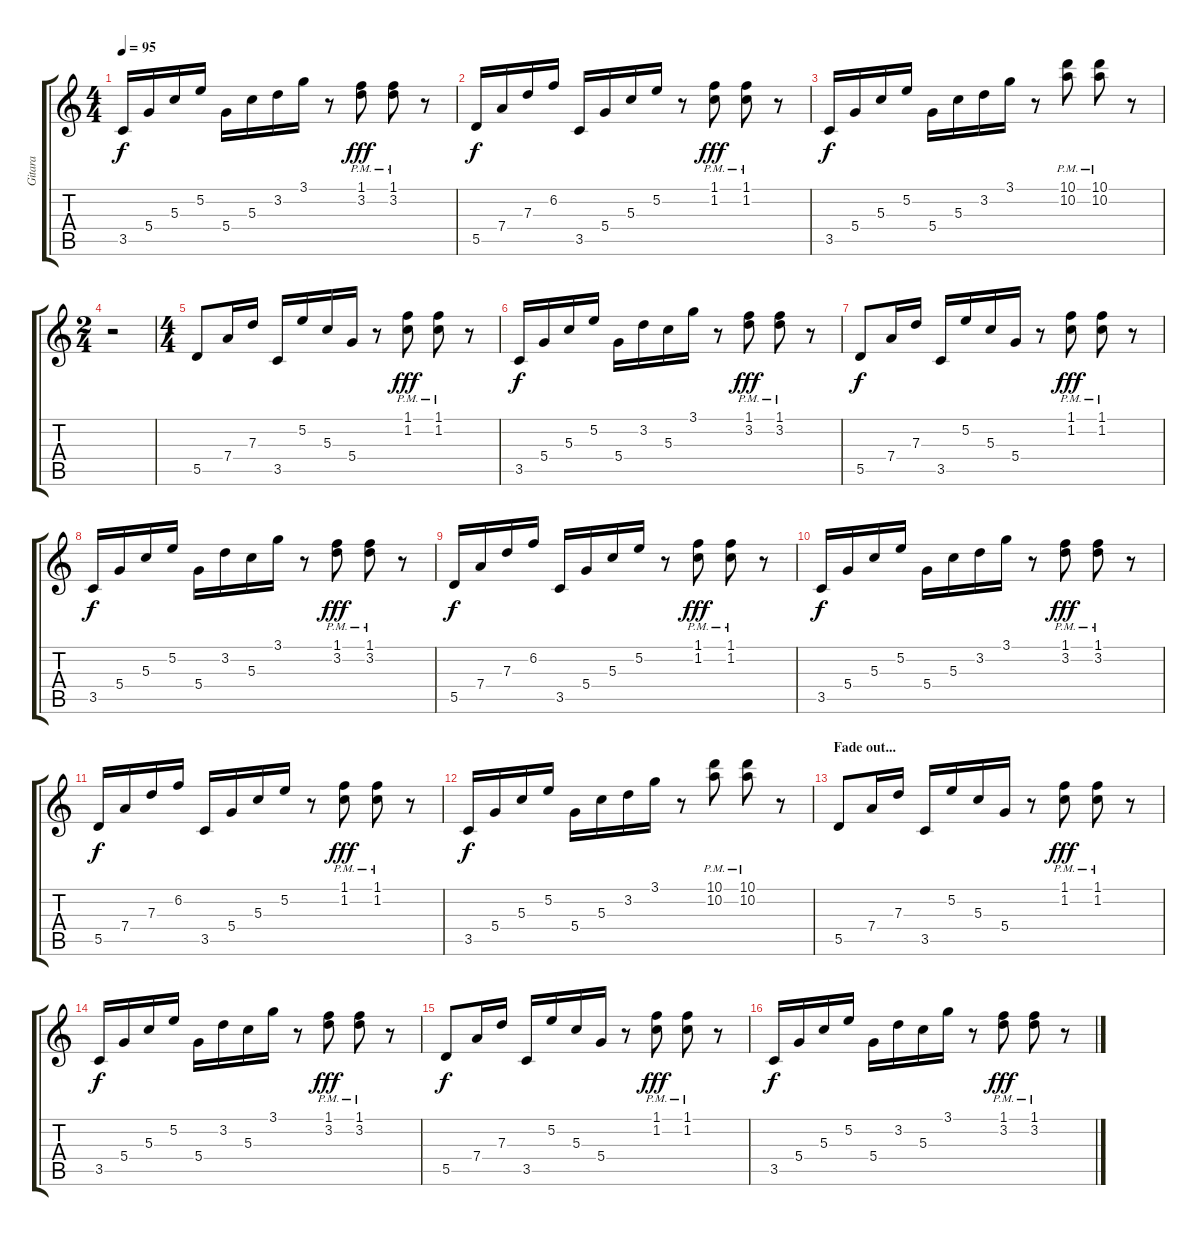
\track ("Gitara" "Gitara") {instrument acousticguitarsteel}
\staff {score tabs}
\tuning (E4 B3 G3 D3 A2 E2) {hide}
\ts (4 4)
\tempo 95
\clef g2
\ks c
3.5.16{dy f} 5.4.16 5.3.16 5.2.16 5.4.16 5.3.16 3.2.16 3.1.16 r.8 (1.1{pm} 3.2{pm}).8{dy fff} (1.1{pm} 3.2{pm}).8 r.8 |
5.5.16{dy f} 7.4.16 7.3.16 6.2.16 3.5.16 5.4.16 5.3.16 5.2.16 r.8 (1.1{pm} 1.2{pm}).8{dy fff} (1.1{pm} 1.2{pm}).8 r.8 |
3.5.16{dy f} 5.4.16 5.3.16 5.2.16 5.4.16 5.3.16 3.2.16 3.1.16 r.8 (10.1{pm} 10.2{pm}).8 (10.1{pm} 10.2{pm}).8 r.8 |
\ts (2 4)
r.2 |
\ts (4 4)
5.5.8 7.4.16 7.3.16 3.5.16 5.2.16 5.3.16 5.4.16 r.8 (1.1{pm} 1.2{pm}).8{dy fff} (1.1{pm} 1.2{pm}).8 r.8 |
3.5.16{dy f} 5.4.16 5.3.16 5.2.16 5.4.16 3.2.16 5.3.16 3.1.16 r.8 (1.1{pm} 3.2{pm}).8{dy fff} (1.1{pm} 3.2{pm}).8 r.8 |
5.5.8{dy f} 7.4.16 7.3.16 3.5.16 5.2.16 5.3.16 5.4.16 r.8 (1.1{pm} 1.2{pm}).8{dy fff} (1.1 1.2{pm}).8 r.8 |
3.5.16{dy f} 5.4.16 5.3.16 5.2.16 5.4.16 3.2.16 5.3.16 3.1.16 r.8 (1.1{pm} 3.2{pm}).8{dy fff} (1.1{pm} 3.2{pm}).8 r.8 |
5.5.16{dy f} 7.4.16 7.3.16 6.2.16 3.5.16 5.4.16 5.3.16 5.2.16 r.8 (1.1{pm} 1.2{pm}).8{dy fff} (1.1{pm} 1.2{pm}).8 r.8 |
3.5.16{dy f} 5.4.16 5.3.16 5.2.16 5.4.16 5.3.16 3.2.16 3.1.16 r.8 (1.1{pm} 3.2{pm}).8{dy fff} (1.1{pm} 3.2{pm}).8 r.8 |
5.5.16{dy f} 7.4.16 7.3.16 6.2.16 3.5.16 5.4.16 5.3.16 5.2.16 r.8 (1.1{pm} 1.2{pm}).8{dy fff} (1.1{pm} 1.2{pm}).8 r.8 |
3.5.16{dy f} 5.4.16 5.3.16 5.2.16 5.4.16 5.3.16 3.2.16 3.1.16 r.8 (10.1{pm} 10.2{pm}).8 (10.1{pm} 10.2{pm}).8 r.8 |
\section ("" "Fade out...")
5.5.8 7.4.16 7.3.16 3.5.16 5.2.16 5.3.16 5.4.16 r.8 (1.1{pm} 1.2{pm}).8{dy fff} (1.1{pm} 1.2{pm}).8 r.8 |
3.5.16{dy f volume 4} 5.4.16 5.3.16 5.2.16 5.4.16 3.2.16 5.3.16 3.1.16 r.8 (1.1{pm} 3.2{pm}).8{dy fff} (1.1{pm} 3.2{pm}).8 r.8 |
5.5.8{dy f} 7.4.16 7.3.16 3.5.16 5.2.16 5.3.16 5.4.16 r.8 (1.1{pm} 1.2{pm}).8{dy fff} (1.1 1.2{pm}).8 r.8 |
3.5.16{dy f} 5.4.16 5.3.16 5.2.16 5.4.16 3.2.16 5.3.16 3.1.16 r.8 (1.1{pm} 3.2{pm}).8{dy fff} (1.1{pm} 3.2{pm}).8 r.8
